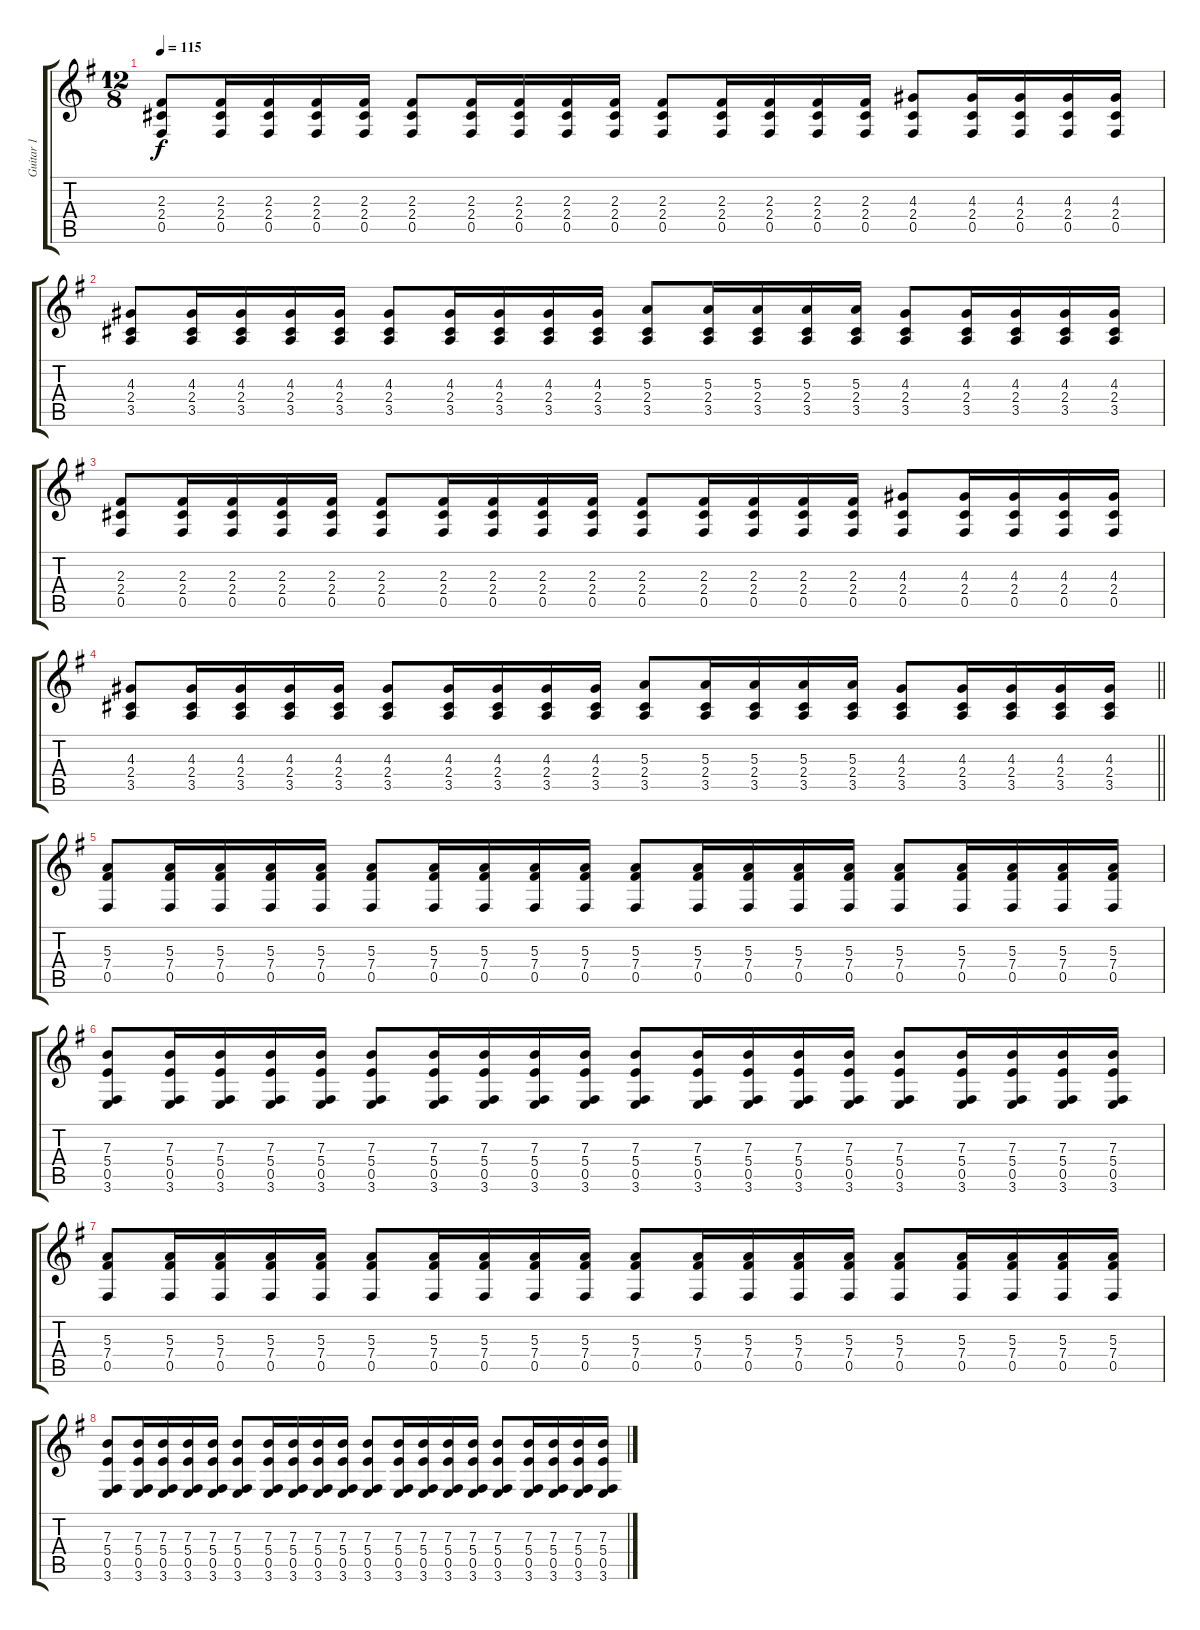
\track ("Guitar 1" "Guitar 1") {instrument distortionguitar}
\staff {score tabs}
\tuning (Db4 Ab3 E3 B2 Gb2 Db2) {hide}
\ts (12 8)
\tempo 115
\clef g2
\ks g
(2.3 2.4 0.5).8{dy f} (2.3 2.4 0.5).16 (2.3 2.4 0.5).16 (2.3 2.4 0.5).16 (2.3 2.4 0.5).16 (2.3 2.4 0.5).8 (2.3 2.4 0.5).16 (2.3 2.4 0.5).16 (2.3 2.4 0.5).16 (2.3 2.4 0.5).16 (2.3 2.4 0.5).8 (2.3 2.4 0.5).16 (2.3 2.4 0.5).16 (2.3 2.4 0.5).16 (2.3 2.4 0.5).16 (4.3 2.4 0.5).8 (4.3 2.4 0.5).16 (4.3 2.4 0.5).16 (4.3 2.4 0.5).16 (4.3 2.4 0.5).16 |
(4.3 2.4 3.5).8 (4.3 2.4 3.5).16 (4.3 2.4 3.5).16 (4.3 2.4 3.5).16 (4.3 2.4 3.5).16 (4.3 2.4 3.5).8 (4.3 2.4 3.5).16 (4.3 2.4 3.5).16 (4.3 2.4 3.5).16 (4.3 2.4 3.5).16 (5.3 2.4 3.5).8 (5.3 2.4 3.5).16 (5.3 2.4 3.5).16 (5.3 2.4 3.5).16 (5.3 2.4 3.5).16 (4.3 2.4 3.5).8 (4.3 2.4 3.5).16 (4.3 2.4 3.5).16 (4.3 2.4 3.5).16 (4.3 2.4 3.5).16 |
(2.3 2.4 0.5).8 (2.3 2.4 0.5).16 (2.3 2.4 0.5).16 (2.3 2.4 0.5).16 (2.3 2.4 0.5).16 (2.3 2.4 0.5).8 (2.3 2.4 0.5).16 (2.3 2.4 0.5).16 (2.3 2.4 0.5).16 (2.3 2.4 0.5).16 (2.3 2.4 0.5).8 (2.3 2.4 0.5).16 (2.3 2.4 0.5).16 (2.3 2.4 0.5).16 (2.3 2.4 0.5).16 (4.3 2.4 0.5).8 (4.3 2.4 0.5).16 (4.3 2.4 0.5).16 (4.3 2.4 0.5).16 (4.3 2.4 0.5).16 |
\barLineRight lightlight
(4.3 2.4 3.5).8 (4.3 2.4 3.5).16 (4.3 2.4 3.5).16 (4.3 2.4 3.5).16 (4.3 2.4 3.5).16 (4.3 2.4 3.5).8 (4.3 2.4 3.5).16 (4.3 2.4 3.5).16 (4.3 2.4 3.5).16 (4.3 2.4 3.5).16 (5.3 2.4 3.5).8 (5.3 2.4 3.5).16 (5.3 2.4 3.5).16 (5.3 2.4 3.5).16 (5.3 2.4 3.5).16 (4.3 2.4 3.5).8 (4.3 2.4 3.5).16 (4.3 2.4 3.5).16 (4.3 2.4 3.5).16 (4.3 2.4 3.5).16 |
(5.3 7.4 0.5).8{instrument electricguitarjazz} (5.3 7.4 0.5).16 (5.3 7.4 0.5).16 (5.3 7.4 0.5).16 (5.3 7.4 0.5).16 (5.3 7.4 0.5).8 (5.3 7.4 0.5).16 (5.3 7.4 0.5).16 (5.3 7.4 0.5).16 (5.3 7.4 0.5).16 (5.3 7.4 0.5).8 (5.3 7.4 0.5).16 (5.3 7.4 0.5).16 (5.3 7.4 0.5).16 (5.3 7.4 0.5).16 (5.3 7.4 0.5).8 (5.3 7.4 0.5).16 (5.3 7.4 0.5).16 (5.3 7.4 0.5).16 (5.3 7.4 0.5).16 |
(7.3 5.4 0.5 3.6).8 (7.3 5.4 0.5 3.6).16 (7.3 5.4 0.5 3.6).16 (7.3 5.4 0.5 3.6).16 (7.3 5.4 0.5 3.6).16 (7.3 5.4 0.5 3.6).8 (7.3 5.4 0.5 3.6).16 (7.3 5.4 0.5 3.6).16 (7.3 5.4 0.5 3.6).16 (7.3 5.4 0.5 3.6).16 (7.3 5.4 0.5 3.6).8 (7.3 5.4 0.5 3.6).16 (7.3 5.4 0.5 3.6).16 (7.3 5.4 0.5 3.6).16 (7.3 5.4 0.5 3.6).16 (7.3 5.4 0.5 3.6).8 (7.3 5.4 0.5 3.6).16 (7.3 5.4 0.5 3.6).16 (7.3 5.4 0.5 3.6).16 (7.3 5.4 0.5 3.6).16 |
(5.3 7.4 0.5).8 (5.3 7.4 0.5).16 (5.3 7.4 0.5).16 (5.3 7.4 0.5).16 (5.3 7.4 0.5).16 (5.3 7.4 0.5).8 (5.3 7.4 0.5).16 (5.3 7.4 0.5).16 (5.3 7.4 0.5).16 (5.3 7.4 0.5).16 (5.3 7.4 0.5).8 (5.3 7.4 0.5).16 (5.3 7.4 0.5).16 (5.3 7.4 0.5).16 (5.3 7.4 0.5).16 (5.3 7.4 0.5).8 (5.3 7.4 0.5).16 (5.3 7.4 0.5).16 (5.3 7.4 0.5).16 (5.3 7.4 0.5).16 |
(7.3 5.4 0.5 3.6).8 (7.3 5.4 0.5 3.6).16 (7.3 5.4 0.5 3.6).16 (7.3 5.4 0.5 3.6).16 (7.3 5.4 0.5 3.6).16 (7.3 5.4 0.5 3.6).8 (7.3 5.4 0.5 3.6).16 (7.3 5.4 0.5 3.6).16 (7.3 5.4 0.5 3.6).16 (7.3 5.4 0.5 3.6).16 (7.3 5.4 0.5 3.6).8 (7.3 5.4 0.5 3.6).16 (7.3 5.4 0.5 3.6).16 (7.3 5.4 0.5 3.6).16 (7.3 5.4 0.5 3.6).16 (7.3 5.4 0.5 3.6).8 (7.3 5.4 0.5 3.6).16 (7.3 5.4 0.5 3.6).16 (7.3 5.4 0.5 3.6).16 (7.3 5.4 0.5 3.6).16
